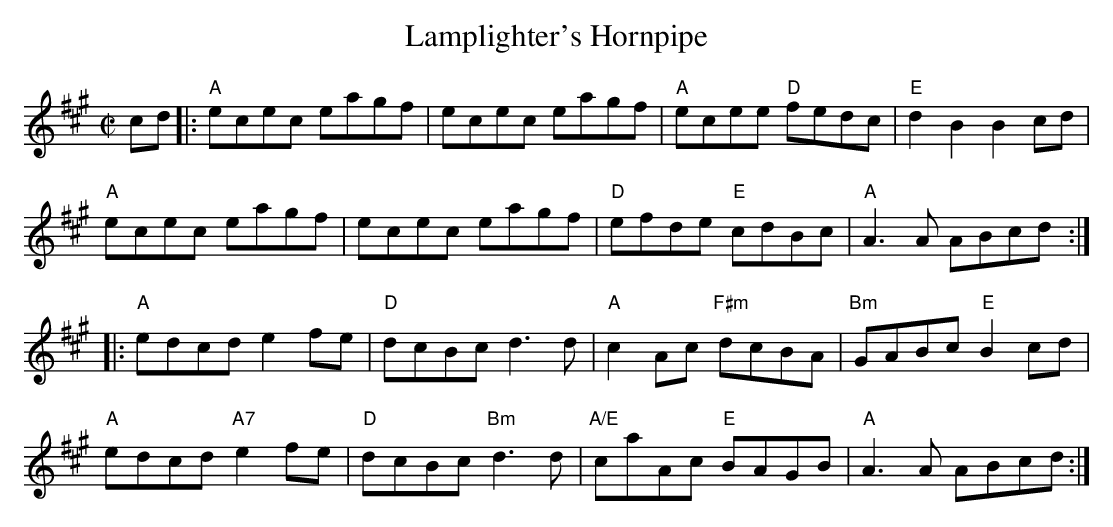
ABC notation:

X:1
T:Lamplighter's Hornpipe
M:C|
L:1/8
K:A
cd|:"A"ecec eagf|ecec eagf|"A"ecee "D"fedc|"E"d2 B2 B2cd|
    "A"ecec eagf|ecec eagf|"D"efde "E"cdBc  |"A"A3A ABcd::
    "A"edcd e2fe    |"D"dcBc    d3d|"A"c2Ac "F#m"dcBA|"Bm"GABc "E"B2cd|
    "A"edcd "A7"e2fe|"D"dcBc "Bm"d3d|"A/E"caAc "E"  BAGB|"A"A3A ABcd:|
